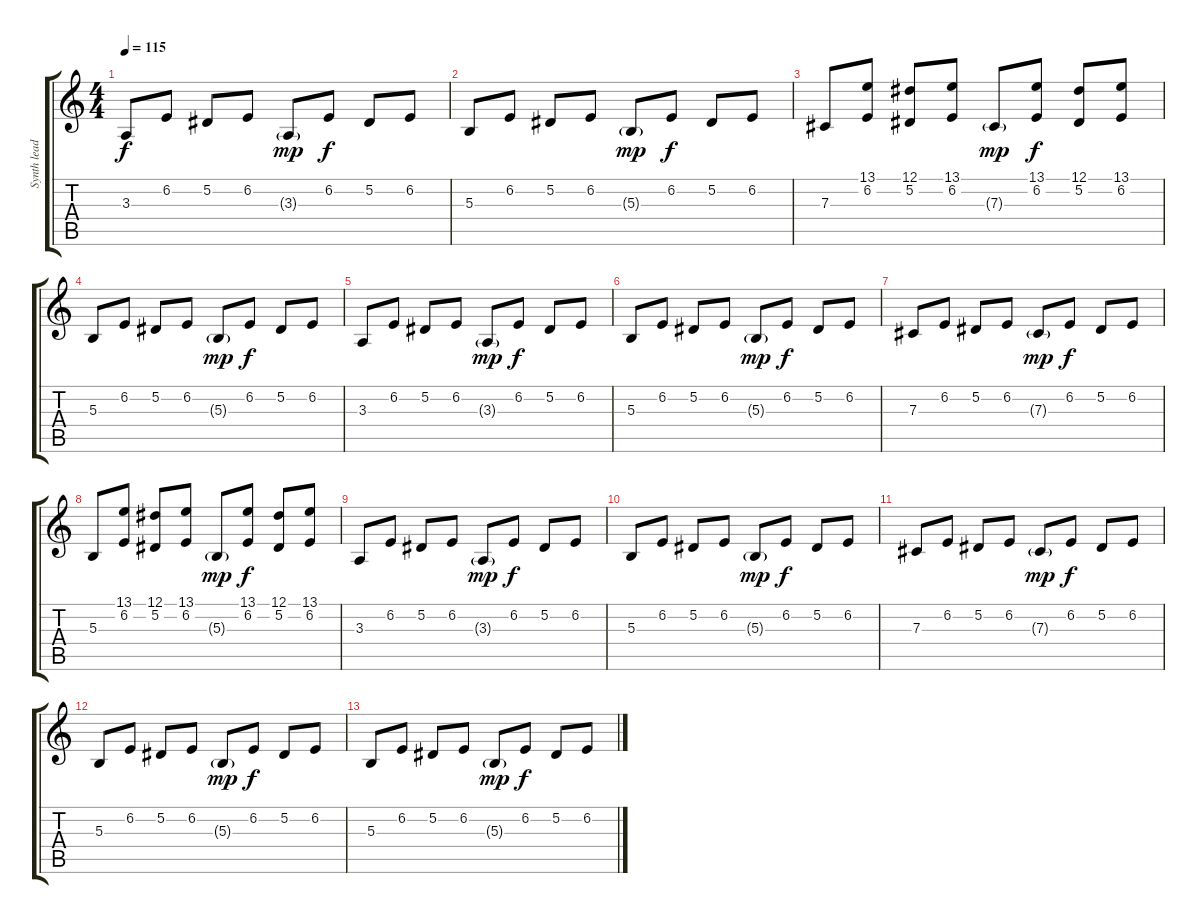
\track ("Synth lead right" "Synth lead") {instrument accordion}
\staff {score tabs}
\tuning (Eb4 Bb3 Gb3 Db3 Ab2 Eb2) {hide}
\ts (4 4)
\tempo 115
\clef g2
\ks c
3.3.8{dy f} 6.2.8 5.2.8 6.2.8 3.3{g}.8{dy mp} 6.2.8{dy f} 5.2.8 6.2.8 |
5.3.8 6.2.8 5.2.8 6.2.8 5.3{g}.8{dy mp} 6.2.8{dy f} 5.2.8 6.2.8 |
7.3.8 (13.1 6.2).8 (12.1 5.2).8 (13.1 6.2).8 7.3{g}.8{dy mp} (13.1 6.2).8{dy f} (12.1 5.2).8 (13.1 6.2).8 |
5.3.8 6.2.8 5.2.8 6.2.8 5.3{g}.8{dy mp} 6.2.8{dy f} 5.2.8 6.2.8 |
3.3.8 6.2.8 5.2.8 6.2.8 3.3{g}.8{dy mp} 6.2.8{dy f} 5.2.8 6.2.8 |
5.3.8 6.2.8 5.2.8 6.2.8 5.3{g}.8{dy mp} 6.2.8{dy f} 5.2.8 6.2.8 |
7.3.8 6.2.8 5.2.8 6.2.8 7.3{g}.8{dy mp} 6.2.8{dy f} 5.2.8 6.2.8 |
5.3.8 (13.1 6.2).8 (12.1 5.2).8 (13.1 6.2).8 5.3{g}.8{dy mp} (13.1 6.2).8{dy f} (12.1 5.2).8 (13.1 6.2).8 |
3.3.8 6.2.8 5.2.8 6.2.8 3.3{g}.8{dy mp} 6.2.8{dy f} 5.2.8 6.2.8 |
5.3.8 6.2.8 5.2.8 6.2.8 5.3{g}.8{dy mp} 6.2.8{dy f} 5.2.8 6.2.8 |
7.3.8 6.2.8 5.2.8 6.2.8 7.3{g}.8{dy mp} 6.2.8{dy f} 5.2.8 6.2.8 |
5.3.8 6.2.8 5.2.8 6.2.8 5.3{g}.8{dy mp} 6.2.8{dy f} 5.2.8 6.2.8 |
5.3.8 6.2.8 5.2.8 6.2.8 5.3{g}.8{dy mp} 6.2.8{dy f} 5.2.8 6.2.8
